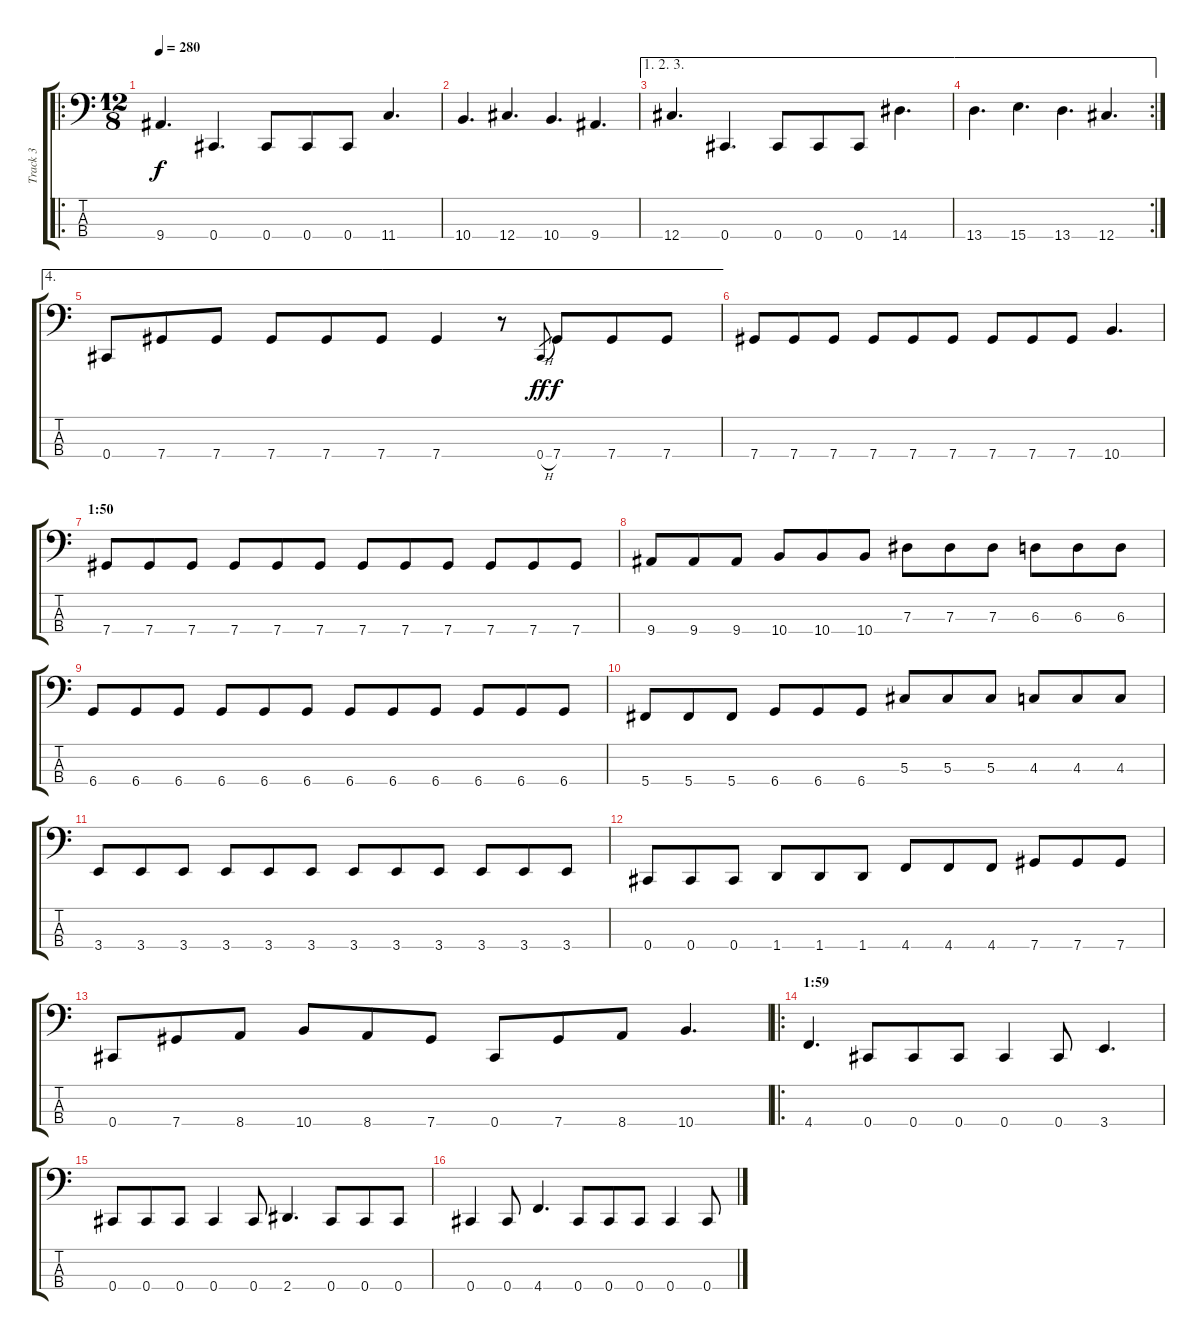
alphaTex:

\track ("Track 3" "Track 3") {instrument electricbasspick}
\staff {score tabs}
\tuning (Gb2 Db2 Ab1 Db1) {hide}
\ro
\ts (12 8)
\tempo 280
\clef f4
\ks c
9.4.4{d dy f} 0.4.4{d} 0.4.8 0.4.8 0.4.8 11.4.4{d} |
10.4.4{d} 12.4.4{d} 10.4.4{d} 9.4.4{d} |
\ae (1 2 3)
12.4.4{d} 0.4.4{d} 0.4.8 0.4.8 0.4.8 14.4.4{d} |
\ae (1 2 3)
\rc 2
13.4.4{d} 15.4.4{d} 13.4.4{d} 12.4.4{d} |
\ae 4
0.4.8 7.4.8 7.4.8 7.4.8 7.4.8 7.4.8 7.4.4 r.8 0.4{h}.8{gr dy ff} 7.4.8{dy f} 7.4.8 7.4.8 |
7.4.8 7.4.8 7.4.8 7.4.8 7.4.8 7.4.8 7.4.8 7.4.8 7.4.8 10.4.4{d} |
\section ("" "1:50")
7.4.8 7.4.8 7.4.8 7.4.8 7.4.8 7.4.8 7.4.8 7.4.8 7.4.8 7.4.8 7.4.8 7.4.8 |
9.4.8 9.4.8 9.4.8 10.4.8 10.4.8 10.4.8 7.3.8 7.3.8 7.3.8 6.3.8 6.3.8 6.3.8 |
6.4.8 6.4.8 6.4.8 6.4.8 6.4.8 6.4.8 6.4.8 6.4.8 6.4.8 6.4.8 6.4.8 6.4.8 |
5.4.8 5.4.8 5.4.8 6.4.8 6.4.8 6.4.8 5.3.8 5.3.8 5.3.8 4.3.8 4.3.8 4.3.8 |
3.4.8 3.4.8 3.4.8 3.4.8 3.4.8 3.4.8 3.4.8 3.4.8 3.4.8 3.4.8 3.4.8 3.4.8 |
0.4.8 0.4.8 0.4.8 1.4.8 1.4.8 1.4.8 4.4.8 4.4.8 4.4.8 7.4.8 7.4.8 7.4.8 |
0.4.8 7.4.8 8.4.8 10.4.8 8.4.8 7.4.8 0.4.8 7.4.8 8.4.8 10.4.4{d} |
\ro
\section ("" "1:59")
4.4.4{d} 0.4.8 0.4.8 0.4.8 0.4.4 0.4.8 3.4.4{d} |
0.4.8 0.4.8 0.4.8 0.4.4 0.4.8 2.4.4{d} 0.4.8 0.4.8 0.4.8 |
0.4.4 0.4.8 4.4.4{d} 0.4.8 0.4.8 0.4.8 0.4.4 0.4.8
